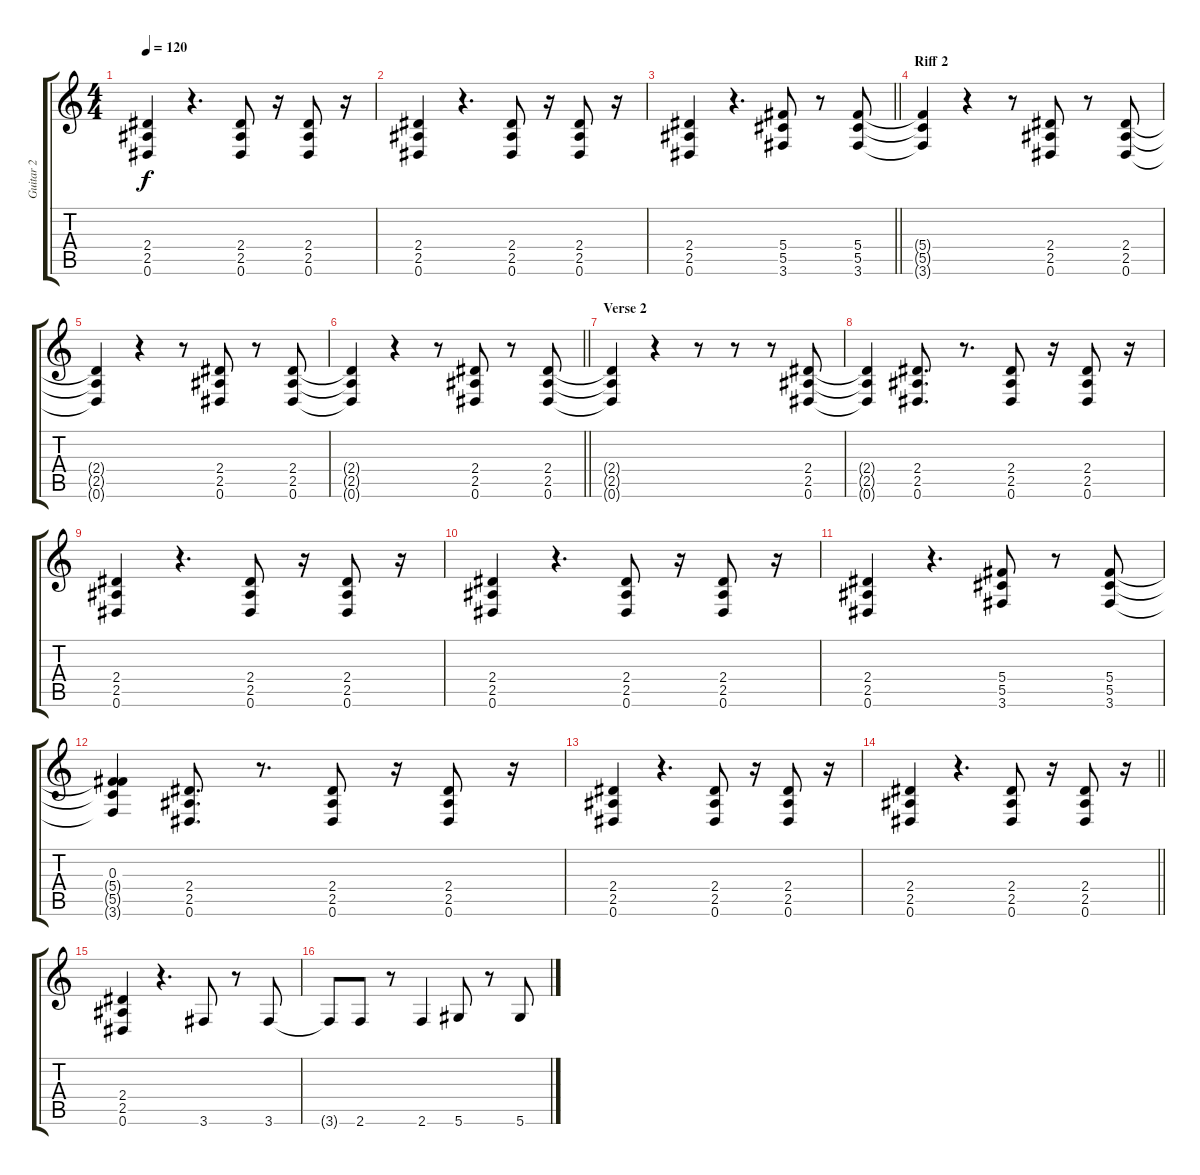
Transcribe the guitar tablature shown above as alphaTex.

\track ("Guitar 2" "Guitar 2") {instrument overdrivenguitar}
\staff {score tabs}
\tuning (Eb4 Bb3 Gb3 Db3 Ab2 Eb2) {hide}
\ts (4 4)
\tempo 120
\clef g2
\ks c
(2.4 2.5 0.6).4{dy f} r.4{d} (2.4 2.5 0.6).8 r.16 (2.4 2.5 0.6).8 r.16 |
(2.4 2.5 0.6).4 r.4{d} (2.4 2.5 0.6).8 r.16 (2.4 2.5 0.6).8 r.16 |
\barLineRight lightlight
(2.4 2.5 0.6).4 r.4{d} (5.4 5.5 3.6).8 r.8 (5.4 5.5 3.6).8 |
\section ("" "Riff 2")
(5.4{t} 5.5{t} 3.6{t}).4 r.4 r.8 (2.4 2.5 0.6).8 r.8 (2.4 2.5 0.6).8 |
(2.4{t} 2.5{t} 0.6{t}).4 r.4 r.8 (2.4 2.5 0.6).8 r.8 (2.4 2.5 0.6).8 |
\barLineRight lightlight
(2.4{t} 2.5{t} 0.6{t}).4 r.4 r.8 (2.4 2.5 0.6).8 r.8 (2.4 2.5 0.6).8 |
\section ("" "Verse 2")
(2.4{t} 2.5{t} 0.6{t}).4 r.4 r.8 r.8 r.8 (2.4 2.5 0.6).8 |
(2.4{t} 2.5{t} 0.6{t}).4 (2.4 2.5 0.6).8{d} r.8{d} (2.4 2.5 0.6).8 r.16 (2.4 2.5 0.6).8 r.16 |
(2.4 2.5 0.6).4 r.4{d} (2.4 2.5 0.6).8 r.16 (2.4 2.5 0.6).8 r.16 |
(2.4 2.5 0.6).4 r.4{d} (2.4 2.5 0.6).8 r.16 (2.4 2.5 0.6).8 r.16 |
(2.4 2.5 0.6).4 r.4{d} (5.4 5.5 3.6).8 r.8 (5.4 5.5 3.6).8 |
(0.3 5.4{t} 5.5{t} 3.6{t}).4 (2.4 2.5 0.6).8{d} r.8{d} (2.4 2.5 0.6).8 r.16 (2.4 2.5 0.6).8 r.16 |
(2.4 2.5 0.6).4 r.4{d} (2.4 2.5 0.6).8 r.16 (2.4 2.5 0.6).8 r.16 |
\barLineRight lightlight
(2.4 2.5 0.6).4 r.4{d} (2.4 2.5 0.6).8 r.16 (2.4 2.5 0.6).8 r.16 |
(2.4 2.5 0.6).4 r.4{d} 3.6.8 r.8 3.6.8 |
3.6{t}.8 2.6.8 r.8 2.6.4 5.6.8 r.8 5.6.8
